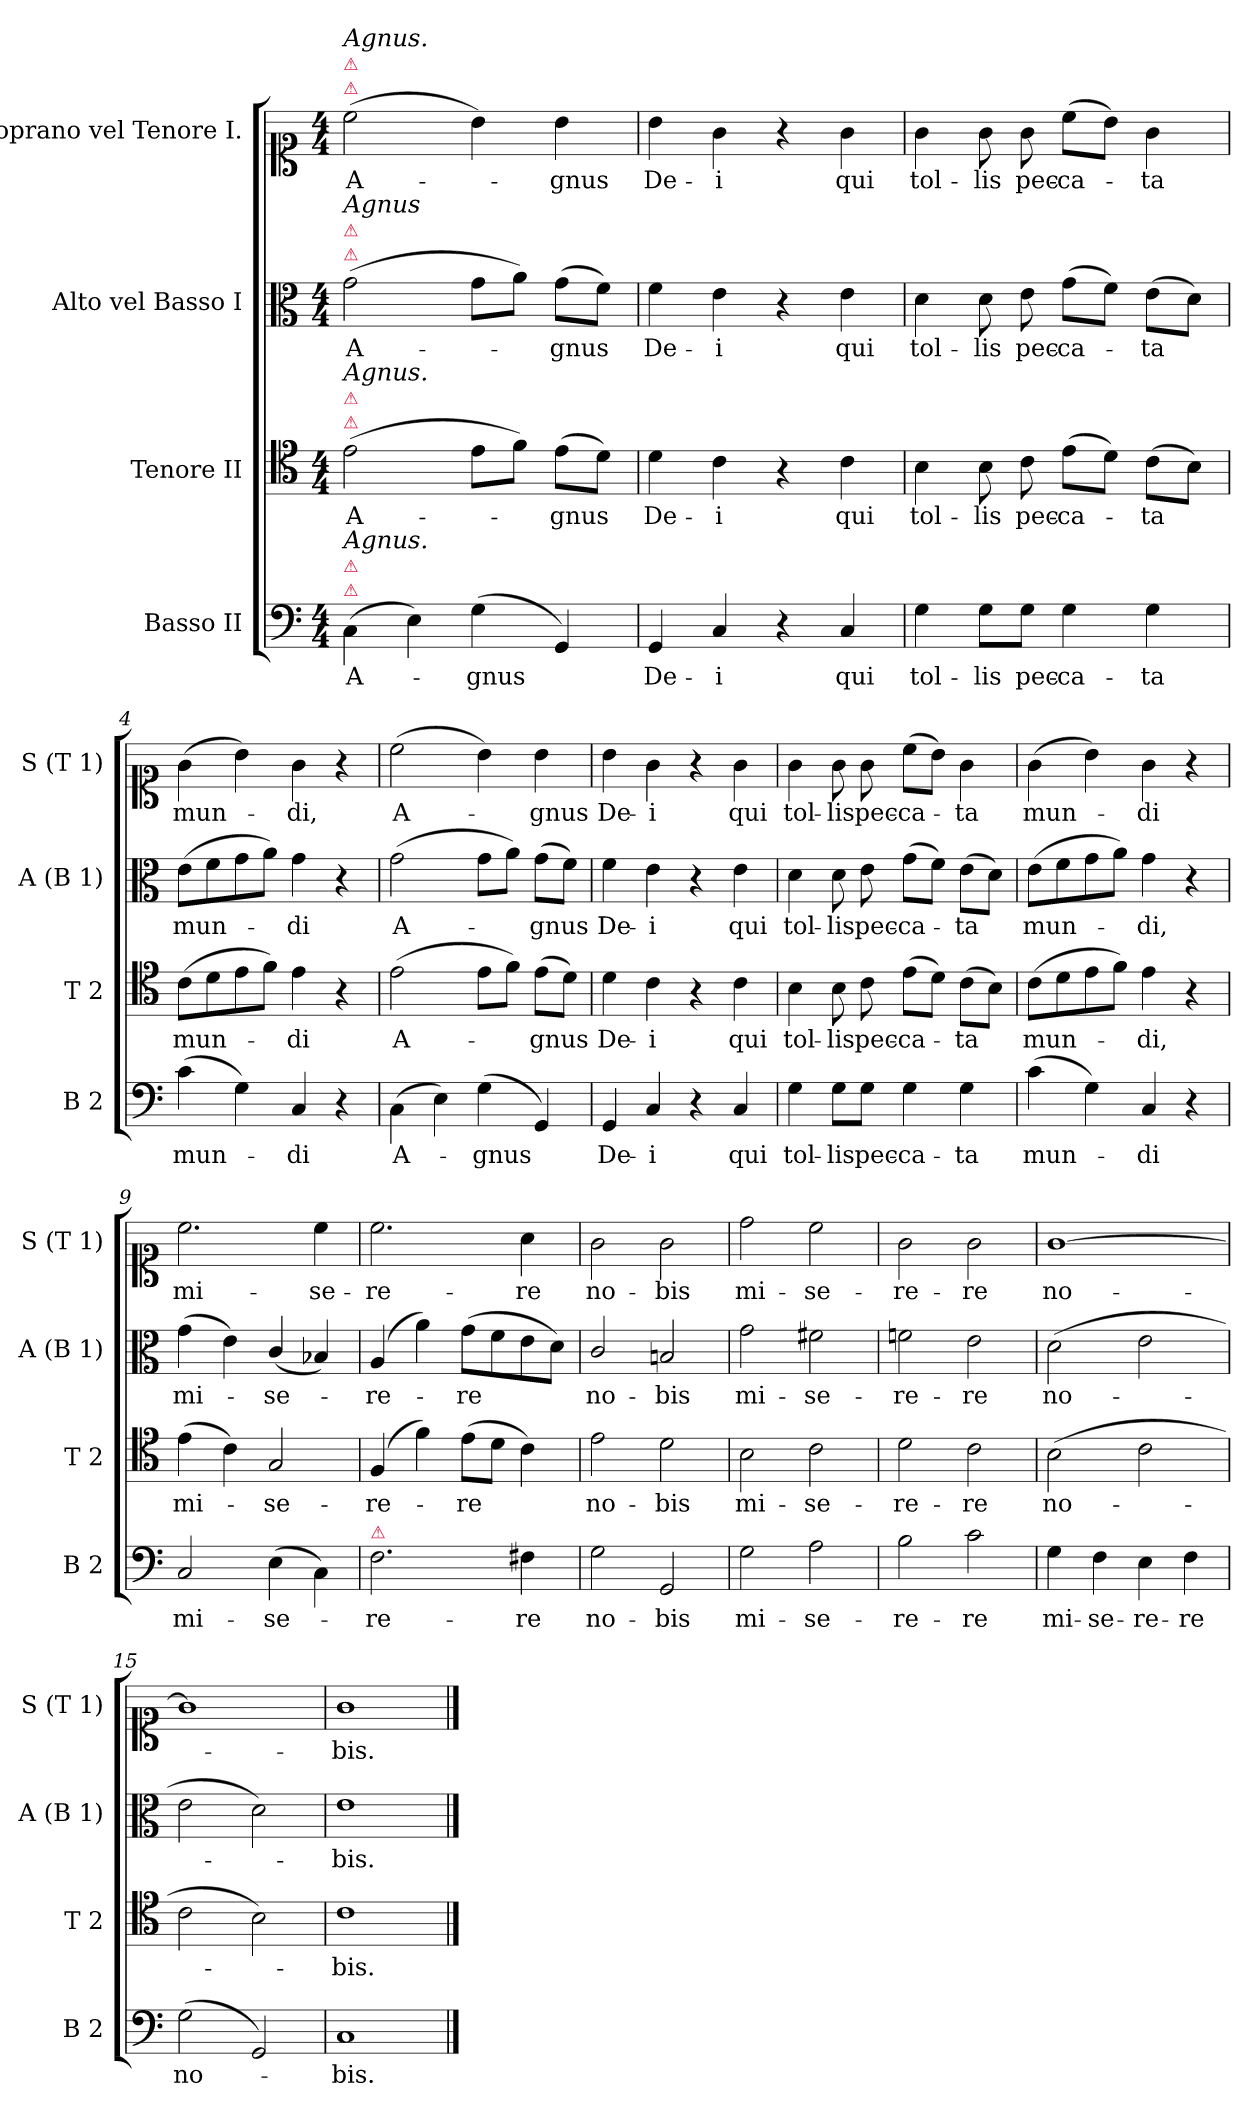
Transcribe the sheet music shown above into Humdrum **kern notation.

**kern	**text	**kern	**text	**kern	**text	**kern	**text
*part4	*part4	*part3	*part3	*part2	*part2	*part1	*part1
*staff4	*staff4	*staff3	*staff3	*staff2	*staff2	*staff1	*staff1
*I"Basso II	*	*I"Tenore II	*	*I"Alto vel Basso I	*	*I"Soprano vel Tenore I.	*
*I'B 2	*	*I'T 2	*	*I'A (B 1)	*	*I'S (T 1)	*
*clefF4	*	*clefC4	*	*clefC3	*	*clefC1	*
*k[]	*	*k[]	*	*k[]	*	*k[]	*
*C:	*	*C:	*	*C:	*	*C:	*
*M4/4	*	*M4/4	*	*M4/4	*	*M4/4	*
=1	=1	=1	=1	=1	=1	=1	=1
!	!	!	!	!	!	!LO:TX:a:color=crimson:t=⚠	!
!	!	!	!	!	!	!LO:TX:a:color=crimson:t=⚠	!
!	!	!	!	!	!	!LO:TX:a:i:t=Agnus.	!
!	!	!	!	!LO:TX:a:color=crimson:t=⚠	!	!	!
!	!	!	!	!LO:TX:a:color=crimson:t=⚠	!	!	!
!	!	!	!	!LO:TX:a:i:t=Agnus	!	!	!
!	!	!LO:TX:a:color=crimson:t=⚠	!	!	!	!	!
!	!	!LO:TX:a:color=crimson:t=⚠	!	!	!	!	!
!	!	!LO:TX:a:i:t=Agnus.	!	!	!	!	!
!LO:TX:a:color=crimson:t=⚠	!	!	!	!	!	!	!
!LO:TX:a:color=crimson:t=⚠	!	!	!	!	!	!	!
!LO:TX:a:i:t=Agnus.	!	!	!	!	!	!	!
(>4C\	A-	(>2e\	A-	(>2g\	A-	(>2cc\	A-
4E\)	.	.	.	.	.	.	.
(>4G\	-gnus	8e\L	.	8g\L	.	4b\)	.
.	.	8f\J)	.	8a\J)	.	.	.
4GG/)	.	(8e\L	-gnus	(>8g\L	-gnus	4b\	-gnus
.	.	8d\J)	.	8f\J)	.	.	.
=2	=2	=2	=2	=2	=2	=2	=2
4GG/	De-	4d\	De-	4f\	De-	4b\	De-
4C/	-i	4c\	-i	4e\	-i	4g\	-i
4r	.	4r	.	4r	.	4r	.
4C/	qui	4c\	qui	4e\	qui	4g\	qui
=3	=3	=3	=3	=3	=3	=3	=3
4G\	tol-	4B\	tol-	4d\	tol-	4g\	tol-
8G\L	-lis	8B\	-lis	8d\	-lis	8g\	-lis
8G\J	pec-	8c\	pec-	8e\	pec-	8g\	pec-
4G\	-ca-	(>8e\L	-ca-	(>8g\L	-ca-	(>8cc\L	-ca-
.	.	8d\J)	.	8f\J)	.	8b\J)	.
4G\	-ta	(>8c\L	-ta	(>8e\L	-ta	4g\	-ta
.	.	8B\J)	.	8d\J)	.	.	.
=4	=4	=4	=4	=4	=4	=4	=4
(>4c\	mun-	(>8c\L	mun-	(>8e\L	mun-	(>4g\	mun-
.	.	8d\	.	8f\	.	.	.
4G\)	.	8e\	.	8g\	.	4b\)	.
.	.	8f\J)	.	8a\J)	.	.	.
4C/	-di	4e\	-di	4g\	-di	4g\	-di,
4r	.	4r	.	4r	.	4r	.
=5	=5	=5	=5	=5	=5	=5	=5
(>4C\	A-	(>2e\	A-	(>2g\	A-	(>2cc\	A-
4E\)	.	.	.	.	.	.	.
(>4G\	-gnus	8e\L	.	8g\L	.	4b\)	.
.	.	8f\J)	.	8a\J)	.	.	.
4GG/)	.	(>8e\L	-gnus	(>8g\L	-gnus	4b\	-gnus
.	.	8d\J)	.	8f\J)	.	.	.
=6	=6	=6	=6	=6	=6	=6	=6
4GG/	De-	4d\	De-	4f\	De-	4b\	De-
4C/	-i	4c\	-i	4e\	-i	4g\	-i
4r	.	4r	.	4r	.	4r	.
4C/	qui	4c\	qui	4e\	qui	4g\	qui
=7	=7	=7	=7	=7	=7	=7	=7
4G\	tol-	4B\	tol-	4d\	tol-	4g\	tol-
8G\L	-lis	8B\	-lis	8d\	-lis	8g\	-lis
8G\J	pec-	8c\	pec-	8e\	pec-	8g\	pec-
4G\	-ca-	(>8e\L	-ca-	(>8g\L	-ca-	(>8cc\L	-ca-
.	.	8d\J)	.	8f\J)	.	8b\J)	.
4G\	-ta	(>8c\L	-ta	(>8e\L	-ta	4g\	-ta
.	.	8B\J)	.	8d\J)	.	.	.
=8	=8	=8	=8	=8	=8	=8	=8
(>4c\	mun-	(>8c\L	mun-	(>8e\L	mun-	(>4g\	mun-
.	.	8d\	.	8f\	.	.	.
4G\)	.	8e\	.	8g\	.	4b\)	.
.	.	8f\J)	.	8a\J)	.	.	.
4C/	-di	4e\	-di,	4g\	-di,	4g\	-di
4r	.	4r	.	4r	.	4r	.
=9	=9	=9	=9	=9	=9	=9	=9
2C/	mi-	(>4e\	mi-	(>4g\	mi-	2.cc\	mi-
.	.	4c\)	.	4e\)	.	.	.
(>4E\	-se-	2G/	-se-	(>4c/	-se-	.	.
4C\)	.	.	.	4B-X/)	.	4cc\	-se-
=10	=10	=10	=10	=10	=10	=10	=10
!LO:TX:a:color=crimson:t=⚠	!	!	!	!	!	!	!
2.F\	-re-	(>4F/	-re-	(>4A/	-re-	2.cc\	-re-
.	.	4f\)	.	4a\)	.	.	.
.	.	(>8e\L	-re	(>8g\L	-re	.	.
.	.	8d\J	.	8f\	.	.	.
4F#X\	-re	4c\)	.	8e\	.	4a\	-re
.	.	.	.	8d\J)	.	.	.
=11	=11	=11	=11	=11	=11	=11	=11
2G\	no-	2e\	no-	2c/	no-	2g\	no-
2GG/	-bis	2d\	-bis	2Bn/	-bis	2g\	-bis
=12	=12	=12	=12	=12	=12	=12	=12
2G\	mi-	2B\	mi-	2g\	mi-	2dd\	mi-
2A\	-se-	2c\	-se-	2f#X\	-se-	2cc\	-se-
=13	=13	=13	=13	=13	=13	=13	=13
2B\	-re-	2d\	-re-	2fn\	-re-	2g\	-re-
2c\	-re	2c\	-re	2e\	-re	2g\	-re
=14	=14	=14	=14	=14	=14	=14	=14
4G\	mi-	(>2B\	no-	(>2d\	no-	[1g	no-
4F\	-se-	.	.	.	.	.	.
4E\	-re-	2c\	.	2e\	.	.	.
4F\	-re	.	.	.	.	.	.
=15	=15	=15	=15	=15	=15	=15	=15
(>2G\	no-	2c\	.	2e\	.	1g]	.
2GG/)	.	2B\)	.	2d\)	.	.	.
=16	=16	=16	=16	=16	=16	=16	=16
1C	-bis.	1c	-bis.	1e	-bis.	1g	-bis.
==	==	==	==	==	==	==	==
*-	*-	*-	*-	*-	*-	*-	*-
